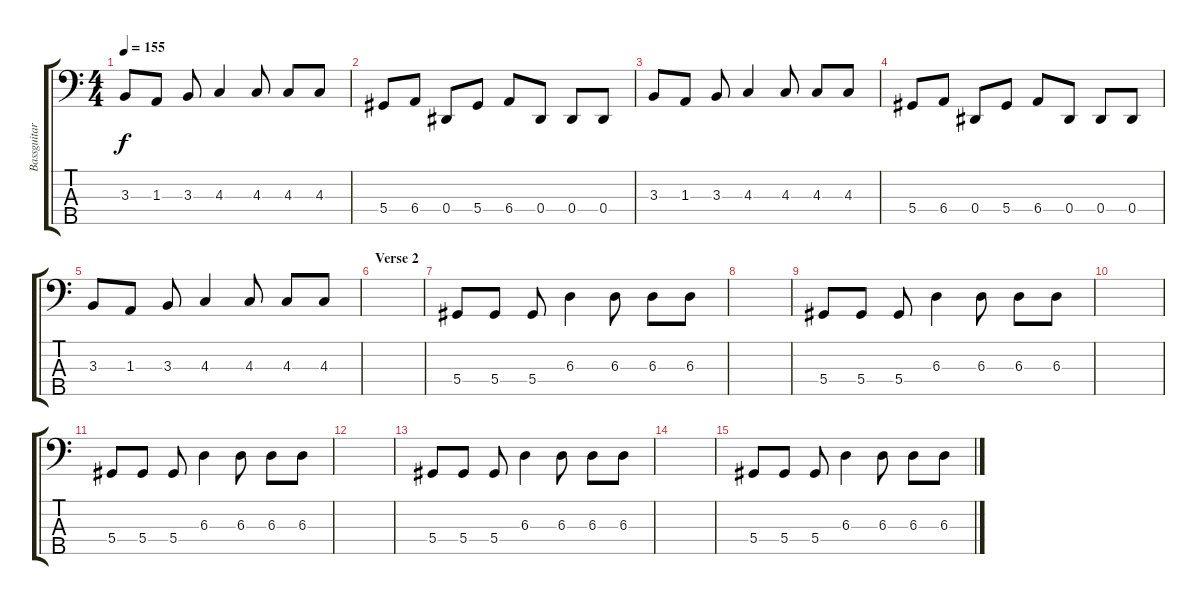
\track ("Bassguitar" "Bassguitar") {instrument electricbassfinger}
\staff {score tabs}
\tuning (Gb2 Db2 Ab1 Eb1 B0) {hide}
\ts (4 4)
\tempo 155
\clef f4
\ks c
3.3.8{dy f} 1.3.8 3.3.8 4.3.4 4.3.8 4.3.8 4.3.8 |
5.4.8 6.4.8 0.4.8 5.4.8 6.4.8 0.4.8 0.4.8 0.4.8 |
3.3.8 1.3.8 3.3.8 4.3.4 4.3.8 4.3.8 4.3.8 |
5.4.8 6.4.8 0.4.8 5.4.8 6.4.8 0.4.8 0.4.8 0.4.8 |
3.3.8 1.3.8 3.3.8 4.3.4 4.3.8 4.3.8 4.3.8 |
\section ("" "Verse 2")
|
5.4.8 5.4.8 5.4.8 6.3.4 6.3.8 6.3.8 6.3.8 |
|
5.4.8 5.4.8 5.4.8 6.3.4 6.3.8 6.3.8 6.3.8 |
|
5.4.8 5.4.8 5.4.8 6.3.4 6.3.8 6.3.8 6.3.8 |
|
5.4.8 5.4.8 5.4.8 6.3.4 6.3.8 6.3.8 6.3.8 |
|
5.4.8 5.4.8 5.4.8 6.3.4 6.3.8 6.3.8 6.3.8
